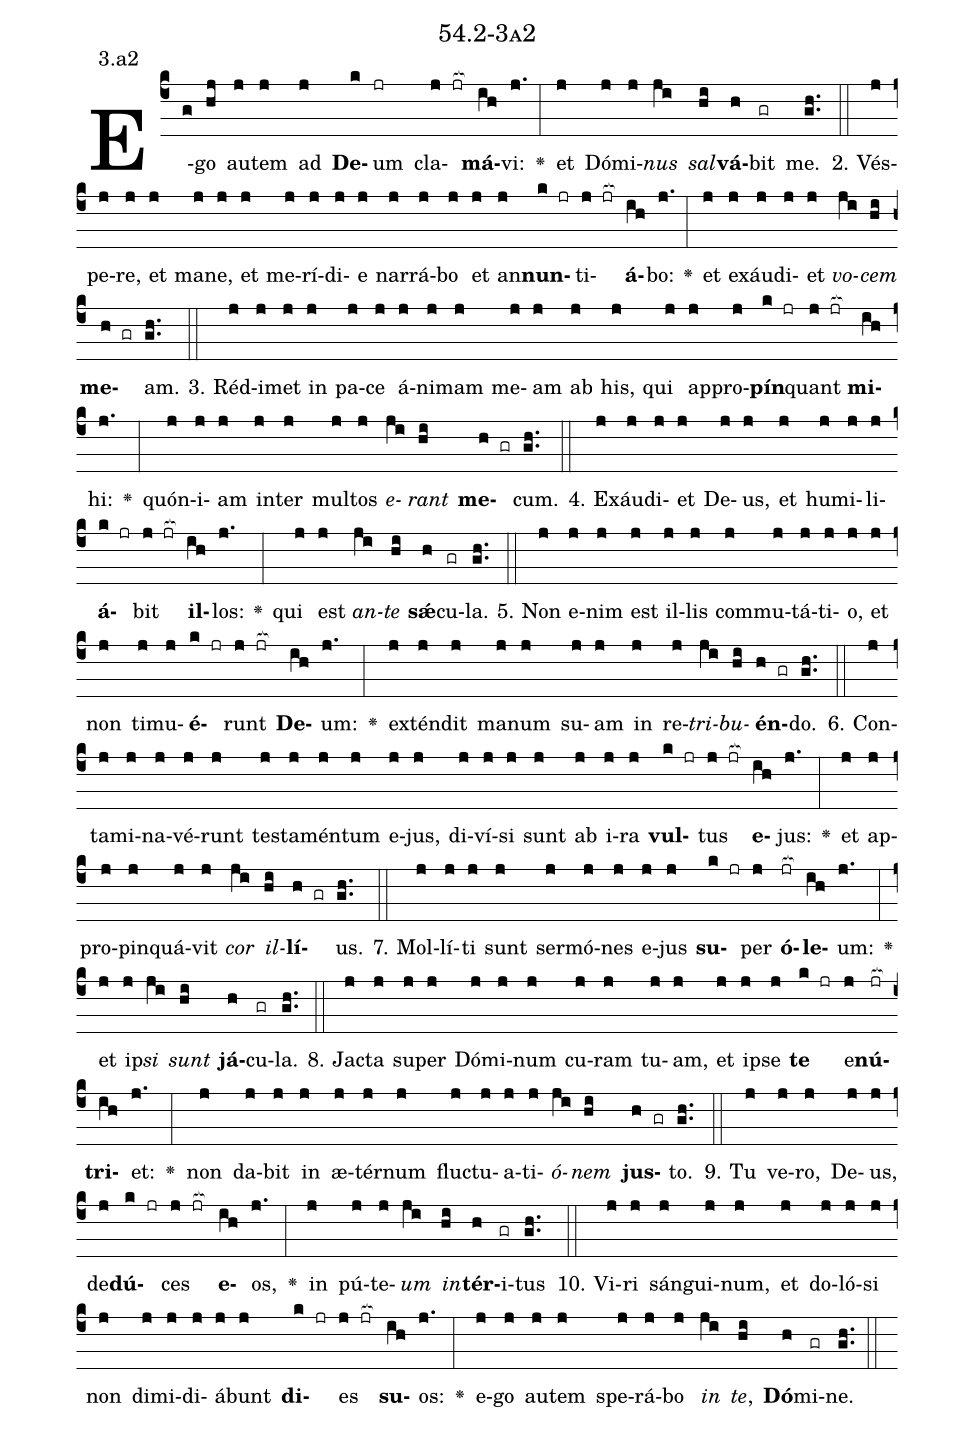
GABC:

name: 54.2-3a2;
annotation: 3.a2;
%%
(c4)E(g)go(hj) au(j)tem(j) ad(j) <b>De</b>(k)um(jr) cla(j jr[ocb:1{])<b>má</b>(ih[ocb:0}])vi:(j.) <v>\greheightstar</v>(:) et(j) Dó(j)mi(j)<i>nus</i>(ji) <i>sal</i>(hi)<b>vá</b>(h)bit(gr) me.(gh..) (::)
2. Vés(j)pe(j)re,(j) et(j) ma(j)ne,(j) et(j) me(j)rí(j)di(j)e(j) nar(j)rá(j)bo(j) et(j) an(j)<b>nun</b>(k jr)ti(j jr[ocb:1{])<b>á</b>(ih[ocb:0}])bo:(j.) <v>\greheightstar</v>(:) et(j) ex(j)áu(j)di(j)et(j) <i>vo</i>(ji)<i>cem</i>(hi) <b>me</b>(h gr)am.(gh..) (::)
3. Réd(j)i(j)met(j) in(j) pa(j)ce(j) á(j)ni(j)mam(j) me(j)am(j) ab(j) his,(j) qui(j) ap(j)pro(j)<b>pín</b>(k jr)quant(j jr[ocb:1{]) <b>mi</b>(ih[ocb:0}])hi:(j.) <v>\greheightstar</v>(:) quón(j)i(j)am(j) in(j)ter(j) mul(j)tos(j) <i>e</i>(ji)<i>rant</i>(hi) <b>me</b>(h gr)cum.(gh..) (::)
4. Ex(j)áu(j)di(j)et(j) De(j)us,(j) et(j) hu(j)mi(j)li(j)<b>á</b>(k jr)bit(j jr[ocb:1{]) <b>il</b>(ih[ocb:0}])los:(j.) <v>\greheightstar</v>(:) qui(j) est(j) <i>an</i>(ji)<i>te</i>(hi) <b>sǽ</b>(h)cu(gr)la.(gh..) (::)
5. Non(j) e(j)nim(j) est(j) il(j)lis(j) com(j)mu(j)tá(j)ti(j)o,(j) et(j) non(j) ti(j)mu(j)<b>é</b>(k jr)runt(j jr[ocb:1{]) <b>De</b>(ih[ocb:0}])um:(j.) <v>\greheightstar</v>(:) ex(j)tén(j)dit(j) ma(j)num(j) su(j)am(j) in(j) re(j)<i>tri</i>(ji)<i>bu</i>(hi)<b>én</b>(h gr)do.(gh..) (::)
6. Con(j)ta(j)mi(j)na(j)vé(j)runt(j) tes(j)ta(j)mén(j)tum(j) e(j)jus,(j) di(j)ví(j)si(j) sunt(j) ab(j) i(j)ra(j) <b>vul</b>(k jr)tus(j jr[ocb:1{]) <b>e</b>(ih[ocb:0}])jus:(j.) <v>\greheightstar</v>(:) et(j) ap(j)pro(j)pin(j)quá(j)vit(j) <i>cor</i>(ji) <i>il</i>(hi)<b>lí</b>(h gr)us.(gh..) (::)
7. Mol(j)lí(j)ti(j) sunt(j) ser(j)mó(j)nes(j) e(j)jus(j) <b>su</b>(k jr)per(j) <b>ó</b>(jr[ocb:1{])<b>le</b>(ih[ocb:0}])um:(j.) <v>\greheightstar</v>(:) et(j) ip(j)<i>si</i>(ji) <i>sunt</i>(hi) <b>já</b>(h)cu(gr)la.(gh..) (::)
8. Jac(j)ta(j) su(j)per(j) Dó(j)mi(j)num(j) cu(j)ram(j) tu(j)am,(j) et(j) ip(j)se(j) <b>te</b>(k jr) e(j)<b>nú</b>(jr[ocb:1{])<b>tri</b>(ih[ocb:0}])et:(j.) <v>\greheightstar</v>(:) non(j) da(j)bit(j) in(j) æ(j)tér(j)num(j) fluc(j)tu(j)a(j)ti(j)<i>ó</i>(ji)<i>nem</i>(hi) <b>jus</b>(h gr)to.(gh..) (::)
9. Tu(j) ve(j)ro,(j) De(j)us,(j) de(j)<b>dú</b>(k jr)ces(j jr[ocb:1{]) <b>e</b>(ih[ocb:0}])os,(j.) <v>\greheightstar</v>(:) in(j) pú(j)te(j)<i>um</i>(ji) <i>in</i>(hi)<b>tér</b>(h)i(gr)tus(gh..) (::)
10. Vi(j)ri(j) sán(j)gui(j)num,(j) et(j) do(j)ló(j)si(j) non(j) di(j)mi(j)di(j)á(j)bunt(j) <b>di</b>(k jr)es(j jr[ocb:1{]) <b>su</b>(ih[ocb:0}])os:(j.) <v>\greheightstar</v>(:) e(j)go(j) au(j)tem(j) spe(j)rá(j)bo(j) <i>in</i>(ji) <i>te</i>,(hi) <b>Dó</b>(h)mi(gr)ne.(gh..) (::)
